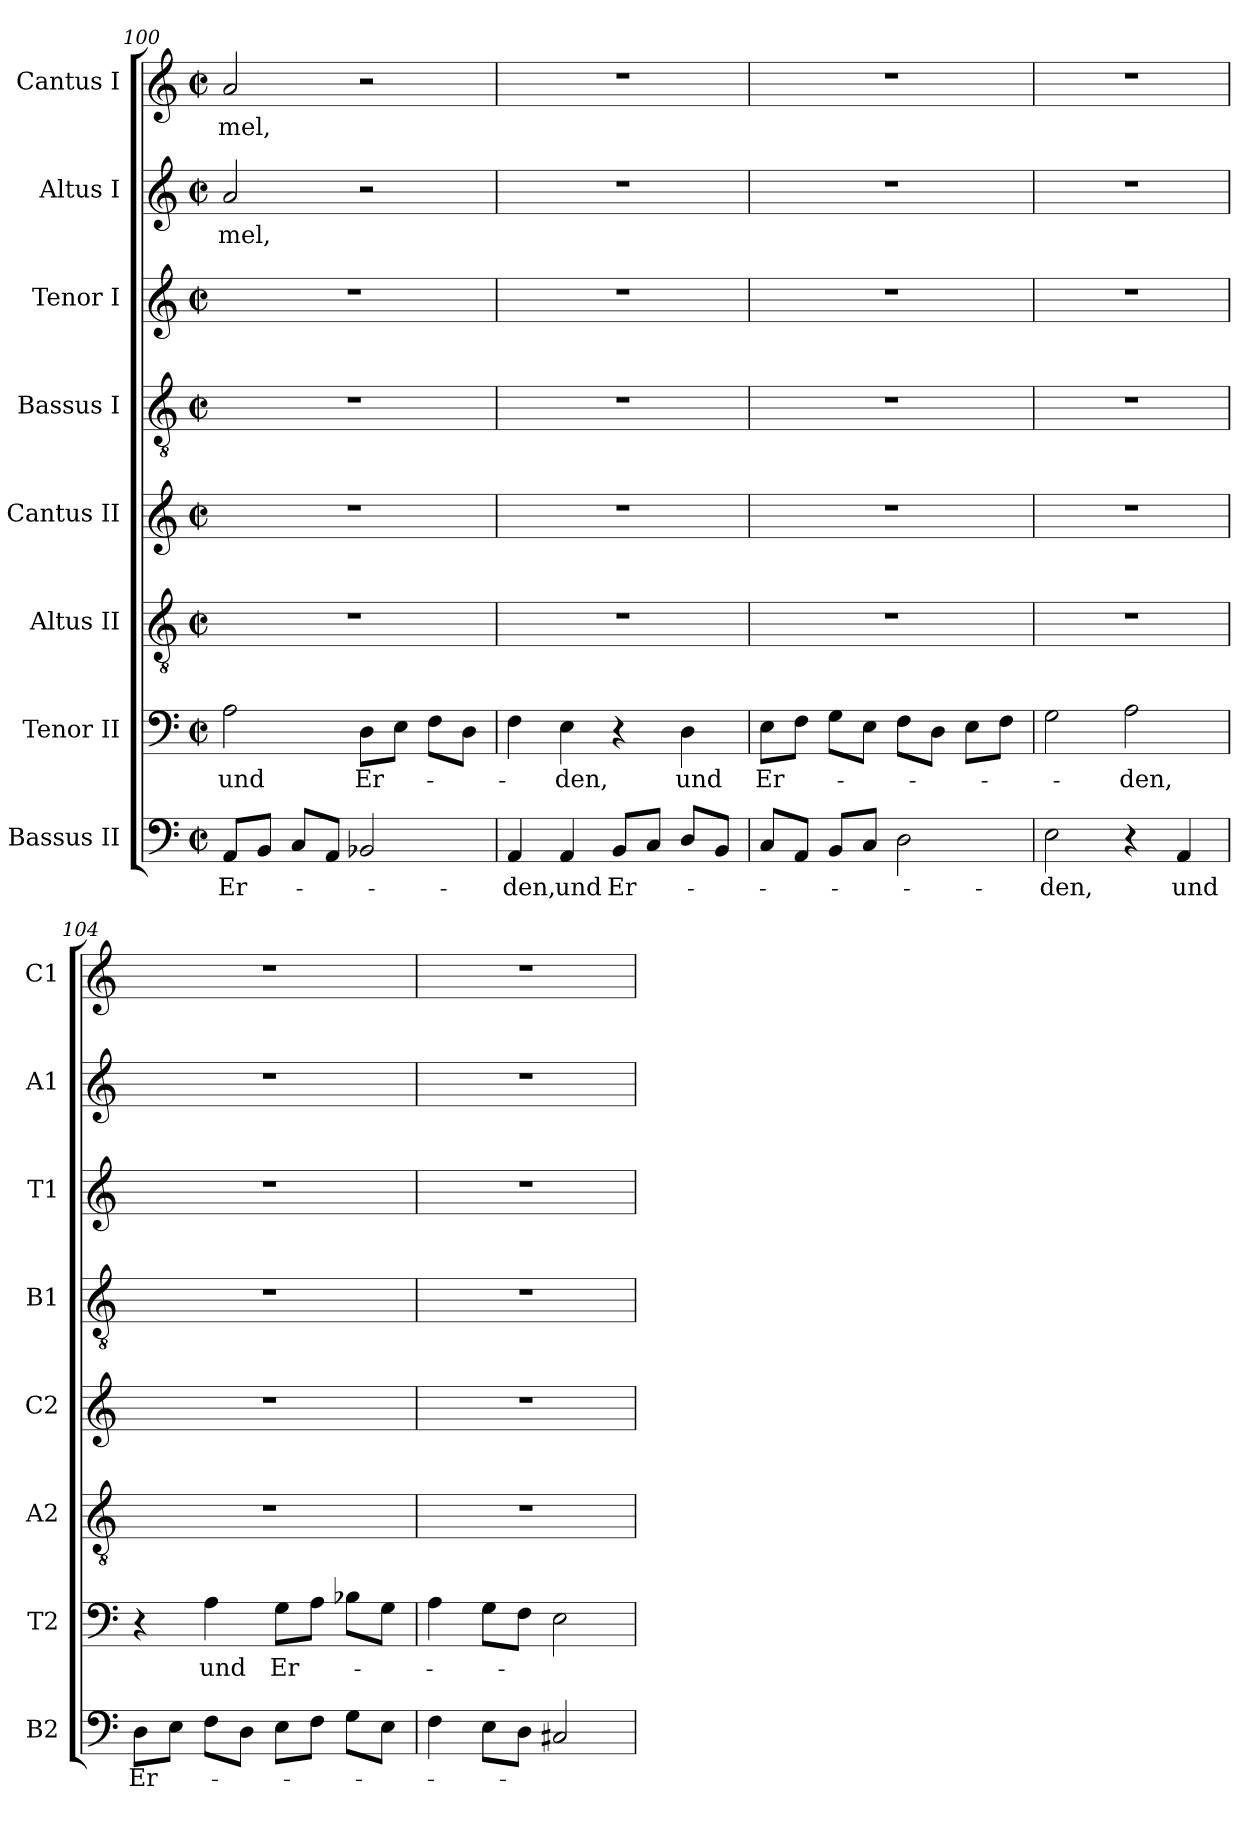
**kern	**text	**kern	**text	**kern	**kern	**kern	**kern	**kern	**text	**kern	**text
*part8	*part8	*part7	*part7	*part6	*part5	*part4	*part3	*part2	*part2	*part1	*part1
*staff8	*staff8	*staff7	*staff7	*staff6	*staff5	*staff4	*staff3	*staff2	*staff2	*staff1	*staff1
*I"Bassus II	*	*I"Tenor II	*	*I"Altus II	*I"Cantus II	*I"Bassus I	*I"Tenor I	*I"Altus I	*	*I"Cantus I	*
*I'B2	*	*I'T2	*	*I'A2	*I'C2	*I'B1	*I'T1	*I'A1	*	*I'C1	*
!!LO:PB:g=z
*clefF4	*	*clefF4	*	*clefGv2	*clefG2	*clefGv2	*clefG2	*clefG2	*	*clefG2	*
*k[]	*	*k[]	*	*k[]	*k[]	*k[]	*k[]	*k[]	*	*k[]	*
*C:	*	*C:	*	*C:	*C:	*C:	*C:	*C:	*	*C:	*
*M2/2	*	*M2/2	*	*M2/2	*M2/2	*M2/2	*M2/2	*M2/2	*	*M2/2	*
*met(c|)	*	*met(c|)	*	*met(c|)	*met(c|)	*met(c|)	*met(c|)	*met(c|)	*	*met(c|)	*
=100	=100	=100	=100	=100	=100	=100	=100	=100	=100	=100	=100
!	!LO:LY:b	!	!	!	!	!	!	!	!	!	!
!	!	!	!LO:LY:b	!	!	!	!	!	!	!	!
!	!	!	!	!	!	!	!	!	!LO:LY:b	!	!
!	!	!	!	!	!	!	!	!	!	!	!LO:LY:b
8AA/L	Er-	2A\	und	1r	1r	1r	1r	2a/	-mel,	2a/	-mel,
8BB/J	.	.	.	.	.	.	.	.	.	.	.
8C/L	.	.	.	.	.	.	.	.	.	.	.
8AA/J	.	.	.	.	.	.	.	.	.	.	.
!	!	!	!LO:LY:b	!	!	!	!	!	!	!	!
2BB-X/	.	8D\L	Er-	.	.	.	.	2r	.	2r	.
.	.	8E\J	.	.	.	.	.	.	.	.	.
.	.	8F\L	.	.	.	.	.	.	.	.	.
.	.	8D\J	.	.	.	.	.	.	.	.	.
=101	=101	=101	=101	=101	=101	=101	=101	=101	=101	=101	=101
!	!LO:LY:b	!	!	!	!	!	!	!	!	!	!
4AA/	-den,	4F\	.	1r	1r	1r	1r	1r	.	1r	.
!	!LO:LY:b	!	!	!	!	!	!	!	!	!	!
!	!	!	!LO:LY:b	!	!	!	!	!	!	!	!
4AA/	und	4E\	-den,	.	.	.	.	.	.	.	.
!	!LO:LY:b	!	!	!	!	!	!	!	!	!	!
8BB/L	Er-	4r	.	.	.	.	.	.	.	.	.
8C/J	.	.	.	.	.	.	.	.	.	.	.
!	!	!	!LO:LY:b	!	!	!	!	!	!	!	!
8D/L	.	4D\	und	.	.	.	.	.	.	.	.
8BB/J	.	.	.	.	.	.	.	.	.	.	.
=102	=102	=102	=102	=102	=102	=102	=102	=102	=102	=102	=102
!	!	!	!LO:LY:b	!	!	!	!	!	!	!	!
8C/L	.	8E\L	Er-	1r	1r	1r	1r	1r	.	1r	.
8AA/J	.	8F\J	.	.	.	.	.	.	.	.	.
8BB/L	.	8G\L	.	.	.	.	.	.	.	.	.
8C/J	.	8E\J	.	.	.	.	.	.	.	.	.
2D\	.	8F\L	.	.	.	.	.	.	.	.	.
.	.	8D\J	.	.	.	.	.	.	.	.	.
.	.	8E\L	.	.	.	.	.	.	.	.	.
.	.	8F\J	.	.	.	.	.	.	.	.	.
=103	=103	=103	=103	=103	=103	=103	=103	=103	=103	=103	=103
!	!LO:LY:b	!	!	!	!	!	!	!	!	!	!
2E\	-den,	2G\	.	1r	1r	1r	1r	1r	.	1r	.
!	!	!	!LO:LY:b	!	!	!	!	!	!	!	!
4r	.	2A\	-den,	.	.	.	.	.	.	.	.
!	!LO:LY:b	!	!	!	!	!	!	!	!	!	!
4AA/	und	.	.	.	.	.	.	.	.	.	.
=104	=104	=104	=104	=104	=104	=104	=104	=104	=104	=104	=104
!	!LO:LY:b	!	!	!	!	!	!	!	!	!	!
8D\L	Er-	4r	.	1r	1r	1r	1r	1r	.	1r	.
8E\J	.	.	.	.	.	.	.	.	.	.	.
!	!	!	!LO:LY:b	!	!	!	!	!	!	!	!
8F\L	.	4A\	und	.	.	.	.	.	.	.	.
8D\J	.	.	.	.	.	.	.	.	.	.	.
!	!	!	!LO:LY:b	!	!	!	!	!	!	!	!
8E\L	.	8G\L	Er-	.	.	.	.	.	.	.	.
8F\J	.	8A\J	.	.	.	.	.	.	.	.	.
8G\L	.	8B-X\L	.	.	.	.	.	.	.	.	.
8E\J	.	8G\J	.	.	.	.	.	.	.	.	.
=105	=105	=105	=105	=105	=105	=105	=105	=105	=105	=105	=105
4F\	.	4A\	.	1r	1r	1r	1r	1r	.	1r	.
8E\L	.	8G\L	.	.	.	.	.	.	.	.	.
8D\J	.	8F\J	.	.	.	.	.	.	.	.	.
2C#X/	.	2E\	.	.	.	.	.	.	.	.	.
=	=	=	=	=	=	=	=	=	=	=	=
*-	*-	*-	*-	*-	*-	*-	*-	*-	*-	*-	*-
